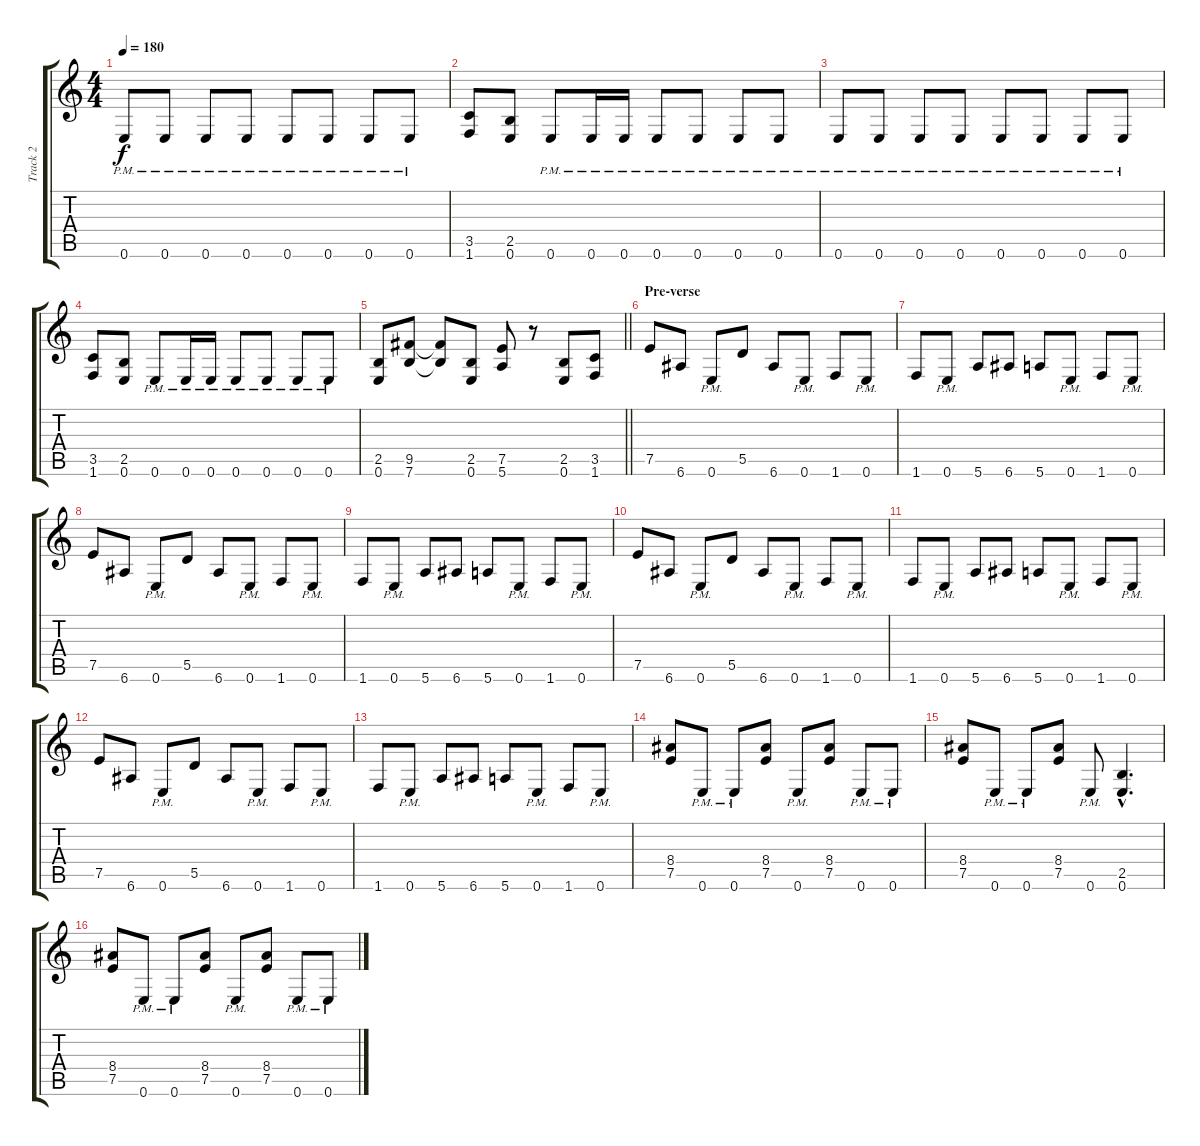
\track ("Track 2" "Track 2") {instrument distortionguitar}
\staff {score tabs}
\tuning (E4 B3 G3 D3 A2 E2) {hide}
\ts (4 4)
\tempo 180
\clef g2
\ks c
0.6{pm}.8{dy f} 0.6{pm}.8 0.6{pm}.8 0.6{pm}.8 0.6{pm}.8 0.6{pm}.8 0.6{pm}.8 0.6{pm}.8 |
(3.5 1.6).8 (2.5 0.6).8 0.6{pm}.8 0.6{pm}.16 0.6{pm}.16 0.6{pm}.8 0.6{pm}.8 0.6{pm}.8 0.6{pm}.8 |
0.6{pm}.8 0.6{pm}.8 0.6{pm}.8 0.6{pm}.8 0.6{pm}.8 0.6{pm}.8 0.6{pm}.8 0.6{pm}.8 |
(3.5 1.6).8 (2.5 0.6).8 0.6{pm}.8 0.6{pm}.16 0.6{pm}.16 0.6{pm}.8 0.6{pm}.8 0.6{pm}.8 0.6{pm}.8 |
\barLineRight lightlight
(2.5 0.6).8 (9.5 7.6).8 (9.5{t} 7.6{t}).8 (2.5 0.6).8 (7.5 5.6).8 r.8 (2.5 0.6).8 (3.5 1.6).8 |
\section ("" "Pre-verse")
7.5.8 6.6.8 0.6{pm}.8 5.5.8 6.6.8 0.6{pm}.8 1.6.8 0.6{pm}.8 |
1.6.8 0.6{pm}.8 5.6.8 6.6.8 5.6.8 0.6{pm}.8 1.6.8 0.6{pm}.8 |
7.5.8 6.6.8 0.6{pm}.8 5.5.8 6.6.8 0.6{pm}.8 1.6.8 0.6{pm}.8 |
1.6.8 0.6{pm}.8 5.6.8 6.6.8 5.6.8 0.6{pm}.8 1.6.8 0.6{pm}.8 |
7.5.8 6.6.8 0.6{pm}.8 5.5.8 6.6.8 0.6{pm}.8 1.6.8 0.6{pm}.8 |
1.6.8 0.6{pm}.8 5.6.8 6.6.8 5.6.8 0.6{pm}.8 1.6.8 0.6{pm}.8 |
7.5.8 6.6.8 0.6{pm}.8 5.5.8 6.6.8 0.6{pm}.8 1.6.8 0.6{pm}.8 |
1.6.8 0.6{pm}.8 5.6.8 6.6.8 5.6.8 0.6{pm}.8 1.6.8 0.6{pm}.8 |
(8.4 7.5).8 0.6{pm}.8 0.6{pm}.8 (8.4 7.5).8 0.6{pm}.8 (8.4 7.5).8 0.6{pm}.8 0.6{pm}.8 |
(8.4 7.5).8 0.6{pm}.8 0.6{pm}.8 (8.4 7.5).8 0.6{pm}.8 (2.5{hac} 0.6{hac}).4{d} |
(8.4 7.5).8 0.6{pm}.8 0.6{pm}.8 (8.4 7.5).8 0.6{pm}.8 (8.4 7.5).8 0.6{pm}.8 0.6{pm}.8
